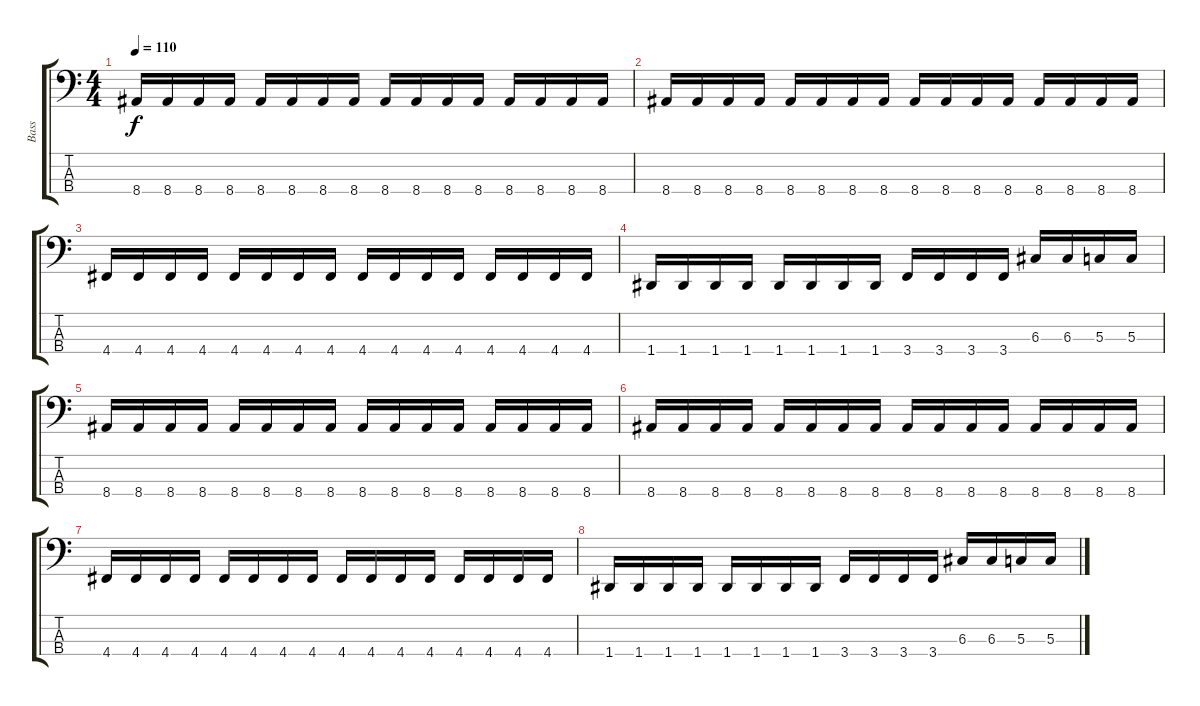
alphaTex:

\track ("Bass" "Bass") {instrument electricbassfinger}
\staff {score tabs}
\tuning (F2 C2 G1 D1) {hide}
\ts (4 4)
\tempo 110
\clef f4
\ks c
8.4.16{dy f} 8.4.16 8.4.16 8.4.16 8.4.16 8.4.16 8.4.16 8.4.16 8.4.16 8.4.16 8.4.16 8.4.16 8.4.16 8.4.16 8.4.16 8.4.16 |
8.4.16 8.4.16 8.4.16 8.4.16 8.4.16 8.4.16 8.4.16 8.4.16 8.4.16 8.4.16 8.4.16 8.4.16 8.4.16 8.4.16 8.4.16 8.4.16 |
4.4.16 4.4.16 4.4.16 4.4.16 4.4.16 4.4.16 4.4.16 4.4.16 4.4.16 4.4.16 4.4.16 4.4.16 4.4.16 4.4.16 4.4.16 4.4.16 |
1.4.16 1.4.16 1.4.16 1.4.16 1.4.16 1.4.16 1.4.16 1.4.16 3.4.16 3.4.16 3.4.16 3.4.16 6.3.16 6.3.16 5.3.16 5.3.16 |
8.4.16 8.4.16 8.4.16 8.4.16 8.4.16 8.4.16 8.4.16 8.4.16 8.4.16 8.4.16 8.4.16 8.4.16 8.4.16 8.4.16 8.4.16 8.4.16 |
8.4.16 8.4.16 8.4.16 8.4.16 8.4.16 8.4.16 8.4.16 8.4.16 8.4.16 8.4.16 8.4.16 8.4.16 8.4.16 8.4.16 8.4.16 8.4.16 |
4.4.16 4.4.16 4.4.16 4.4.16 4.4.16 4.4.16 4.4.16 4.4.16 4.4.16 4.4.16 4.4.16 4.4.16 4.4.16 4.4.16 4.4.16 4.4.16 |
1.4.16 1.4.16 1.4.16 1.4.16 1.4.16 1.4.16 1.4.16 1.4.16 3.4.16 3.4.16 3.4.16 3.4.16 6.3.16 6.3.16 5.3.16 5.3.16
